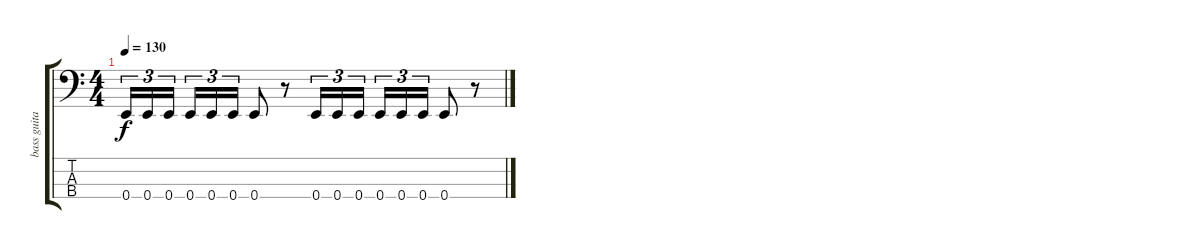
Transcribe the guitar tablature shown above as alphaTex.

\track ("bass guitar" "bass guita") {instrument electricbassfinger}
\staff {score tabs}
\tuning (G2 D2 A1 E1) {hide}
\ts (4 4)
\tempo 130
\clef f4
\ks c
0.4.16{tu (3 2) dy f} 0.4.16{tu (3 2)} 0.4.16{tu (3 2) beam splitsecondary} 0.4.16{tu (3 2)} 0.4.16{tu (3 2)} 0.4.16{tu (3 2)} 0.4.8 r.8 0.4.16{tu (3 2)} 0.4.16{tu (3 2)} 0.4.16{tu (3 2) beam splitsecondary} 0.4.16{tu (3 2)} 0.4.16{tu (3 2)} 0.4.16{tu (3 2)} 0.4.8 r.8
